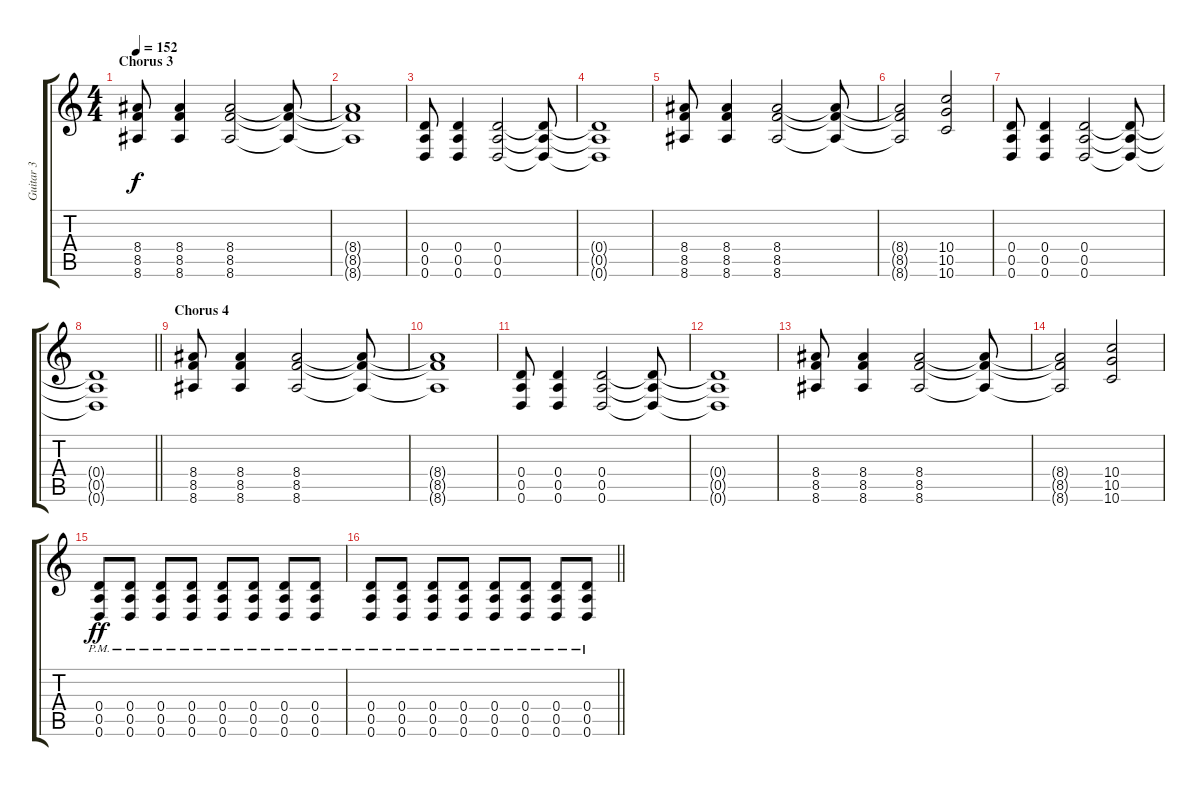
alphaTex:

\track ("Guitar 3" "Guitar 3") {instrument distortionguitar}
\staff {score tabs}
\tuning (E4 B3 G3 D3 A2 D2) {hide}
\ts (4 4)
\section ("" "Chorus 3")
\tempo 152
\clef g2
\ks c
(8.4 8.5 8.6).8{dy f} (8.4 8.5 8.6).4 (8.4 8.5 8.6).2 (8.4{t} 8.5{t} 8.6{t}).8 |
(8.4{t} 8.5{t} 8.6{t}).1 |
(0.4 0.5 0.6).8 (0.4 0.5 0.6).4 (0.4 0.5 0.6).2 (0.4{t} 0.5{t} 0.6{t}).8 |
(0.4{t} 0.5{t} 0.6{t}).1 |
(8.4 8.5 8.6).8 (8.4 8.5 8.6).4 (8.4 8.5 8.6).2 (8.4{t} 8.5{t} 8.6{t}).8 |
(8.4{t} 8.5{t} 8.6{t}).2 (10.4 10.5 10.6).2 |
(0.4 0.5 0.6).8 (0.4 0.5 0.6).4 (0.4 0.5 0.6).2 (0.4{t} 0.5{t} 0.6{t}).8 |
\barLineRight lightlight
(0.4{t} 0.5{t} 0.6{t}).1 |
\section ("" "Chorus 4")
(8.4 8.5 8.6).8 (8.4 8.5 8.6).4 (8.4 8.5 8.6).2 (8.4{t} 8.5{t} 8.6{t}).8 |
(8.4{t} 8.5{t} 8.6{t}).1 |
(0.4 0.5 0.6).8 (0.4 0.5 0.6).4 (0.4 0.5 0.6).2 (0.4{t} 0.5{t} 0.6{t}).8 |
(0.4{t} 0.5{t} 0.6{t}).1 |
(8.4 8.5 8.6).8 (8.4 8.5 8.6).4 (8.4 8.5 8.6).2 (8.4{t} 8.5{t} 8.6{t}).8 |
(8.4{t} 8.5{t} 8.6{t}).2 (10.4 10.5 10.6).2 |
(0.4{pm} 0.5{pm} 0.6{pm}).8{dy ff} (0.4{pm} 0.5{pm} 0.6{pm}).8 (0.4{pm} 0.5{pm} 0.6{pm}).8 (0.4{pm} 0.5{pm} 0.6{pm}).8 (0.4{pm} 0.5{pm} 0.6{pm}).8 (0.4{pm} 0.5{pm} 0.6{pm}).8 (0.4{pm} 0.5{pm} 0.6{pm}).8 (0.4{pm} 0.5{pm} 0.6{pm}).8 |
\barLineRight lightlight
(0.4{pm} 0.5{pm} 0.6{pm}).8 (0.4{pm} 0.5{pm} 0.6{pm}).8 (0.4{pm} 0.5{pm} 0.6{pm}).8 (0.4{pm} 0.5{pm} 0.6{pm}).8 (0.4{pm} 0.5{pm} 0.6{pm}).8 (0.4{pm} 0.5{pm} 0.6{pm}).8 (0.4{pm} 0.5{pm} 0.6{pm}).8 (0.4{pm} 0.5{pm} 0.6{pm}).8
